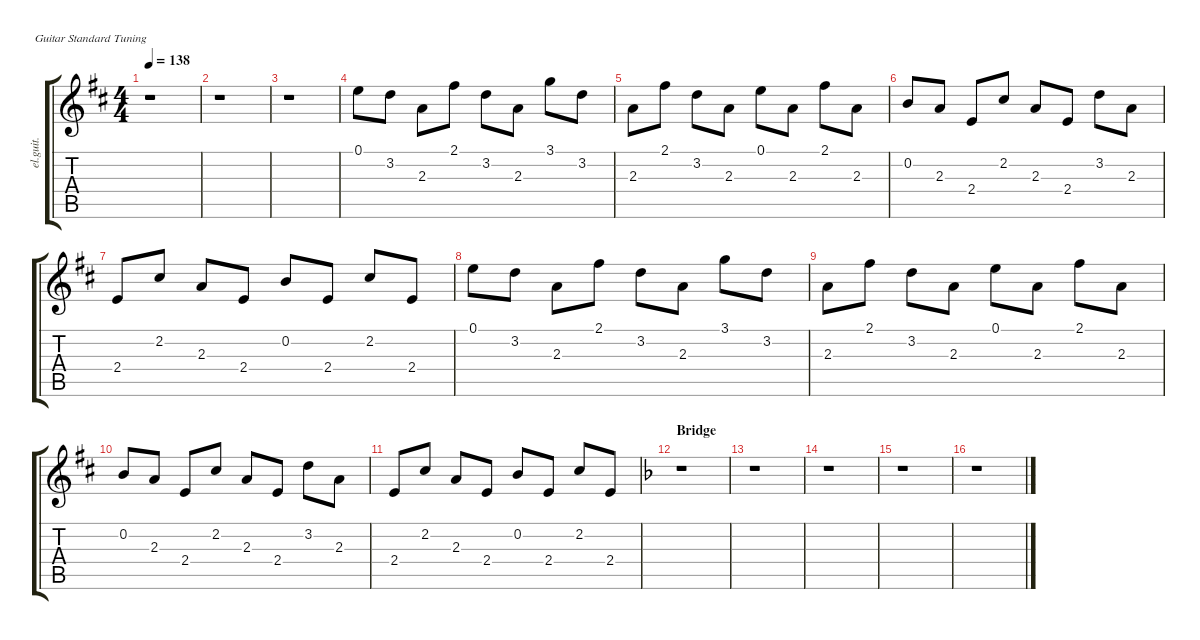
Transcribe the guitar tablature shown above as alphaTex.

\hideDynamics
\bracketExtendMode groupsimilarinstruments
\otherSystemsTrackNameOrientation horizontal
\track ("EG3" "el.guit.") {instrument electricguitarclean}
\staff {score tabs}
\tuning (E4 B3 G3 D3 A2 E2)
\ts (4 4)
\tempo 138
\clef g2
\ks d
r.1{dy mf} |
r.1 |
r.1 |
0.1{acc forcenatural}.8{dy f} 3.2{acc forcenatural}.8 2.3{acc forcenatural}.8 2.1{acc #}.8 3.2{acc forcenatural}.8 2.3{acc forcenatural}.8 3.1{acc forcenatural}.8 3.2{acc forcenatural}.8 |
2.3{acc forcenatural}.8 2.1{acc #}.8 3.2{acc forcenatural}.8 2.3{acc forcenatural}.8 0.1{acc forcenatural}.8 2.3{acc forcenatural}.8 2.1{acc #}.8 2.3{acc forcenatural}.8 |
0.2{acc forcenatural}.8 2.3{acc forcenatural}.8 2.4{acc forcenatural}.8 2.2{acc #}.8 2.3{acc forcenatural}.8 2.4{acc forcenatural}.8 3.2{acc forcenatural}.8 2.3{acc forcenatural}.8 |
2.4{acc forcenatural}.8 2.2{acc #}.8 2.3{acc forcenatural}.8 2.4{acc forcenatural}.8 0.2{acc forcenatural}.8 2.4{acc forcenatural}.8 2.2{acc #}.8 2.4{acc forcenatural}.8 |
0.1{acc forcenatural}.8 3.2{acc forcenatural}.8 2.3{acc forcenatural}.8 2.1{acc #}.8 3.2{acc forcenatural}.8 2.3{acc forcenatural}.8 3.1{acc forcenatural}.8 3.2{acc forcenatural}.8 |
2.3{acc forcenatural}.8 2.1{acc #}.8 3.2{acc forcenatural}.8 2.3{acc forcenatural}.8 0.1{acc forcenatural}.8 2.3{acc forcenatural}.8 2.1{acc #}.8 2.3{acc forcenatural}.8 |
0.2{acc forcenatural}.8 2.3{acc forcenatural}.8 2.4{acc forcenatural}.8 2.2{acc #}.8 2.3{acc forcenatural}.8 2.4{acc forcenatural}.8 3.2{acc forcenatural}.8 2.3{acc forcenatural}.8 |
2.4{acc forcenatural}.8 2.2{acc #}.8 2.3{acc forcenatural}.8 2.4{acc forcenatural}.8 0.2{acc forcenatural}.8 2.4{acc forcenatural}.8 2.2{acc #}.8 2.4{acc forcenatural}.8 |
\section ("" "Bridge")
\ks f
r.1 |
r.1 |
r.1 |
r.1 |
r.1
